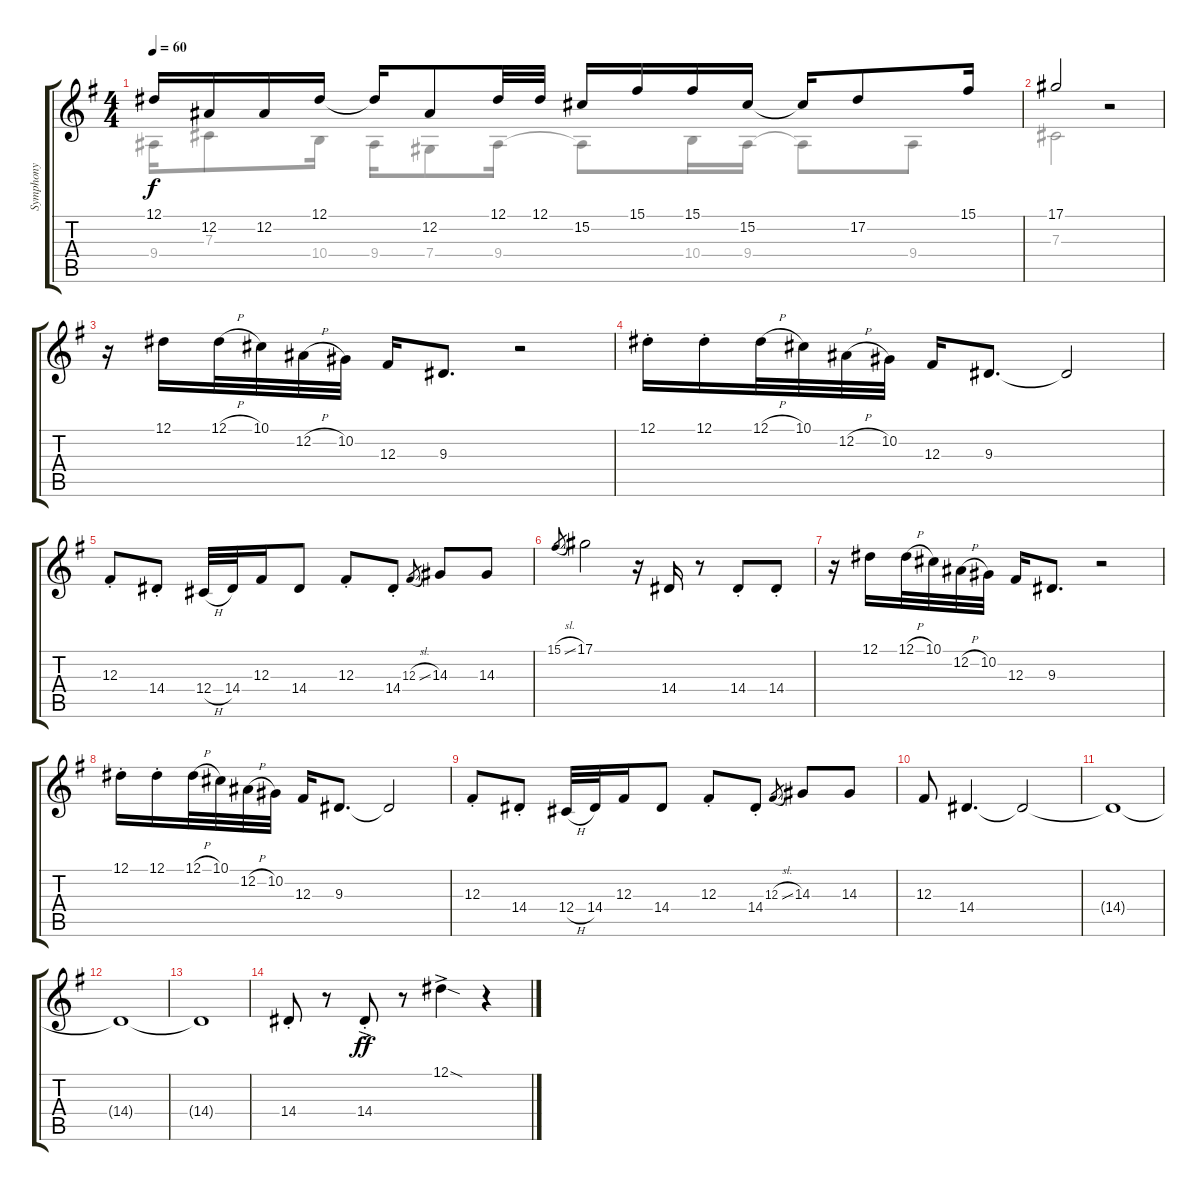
\track ("Symphony" "Symphony") {instrument stringensemble1}
\staff {score tabs}
\tuning (Eb4 Bb3 Gb3 Db3 Ab2 Eb2) {hide}
\voice
\ts (4 4)
\tempo 60
\clef g2
\ks g
12.1.16{dy f} 12.2.16 12.2.16 12.1.16 12.1{t}.16 12.2.8 12.1.32 12.1.32 15.2.16 15.1.16 15.1.16 15.2.16 15.2{t}.16 17.2.8 15.1.16 |
17.1.2 r.2 |
r.16 12.1.16 12.1{h}.32 10.1.32 12.2{h}.32 10.2.32 12.3.16 9.3.8{d} r.2 |
12.1{st}.16 12.1{st}.16 12.1{h}.32 10.1.32 12.2{h}.32 10.2.32 12.3.16 9.3.8{d} 9.3{t}.2 |
12.3{st}.8 14.4{st}.8 12.4{h}.32 14.4.32 12.3.16 14.4.8 12.3{st}.8 14.4{st}.8 12.3{sl}.8{gr} 14.3.8 14.3.8 |
15.1{sl}.8{gr} 17.1.2 r.16 14.4.16 r.8 14.4{st}.8 14.4{st}.8 |
r.16 12.1.16 12.1{h}.32 10.1.32 12.2{h}.32 10.2.32 12.3.16 9.3.8{d} r.2 |
12.1{st}.16 12.1{st}.16 12.1{h}.32 10.1.32 12.2{h}.32 10.2.32 12.3.16 9.3.8{d} 9.3{t}.2 |
12.3{st}.8 14.4{st}.8 12.4{h}.32 14.4.32 12.3.16 14.4.8 12.3{st}.8 14.4{st}.8 12.3{sl}.8{gr} 14.3.8 14.3.8 |
12.3.8 14.4.4{d} 14.4{t}.2 |
14.4{t}.1 |
14.4{t}.1 |
14.4{t}.1 |
14.4{st}.8 r.8 14.4{ac st}.8{dy ff} r.8 12.1{sod ac}.4 r.4 |
\voice
\clef g2
\ottava regular
\simile none
\ks g
9.4.16{dy f} 7.3.8 10.4.16 9.4.16 7.4.8 9.4.16 9.4{t}.8 10.4.16 9.4.16 9.4{t}.8 9.4.8 |
7.3.2 r.2 |
|
|
|
|
|
|
|
|
|
|
|
|
